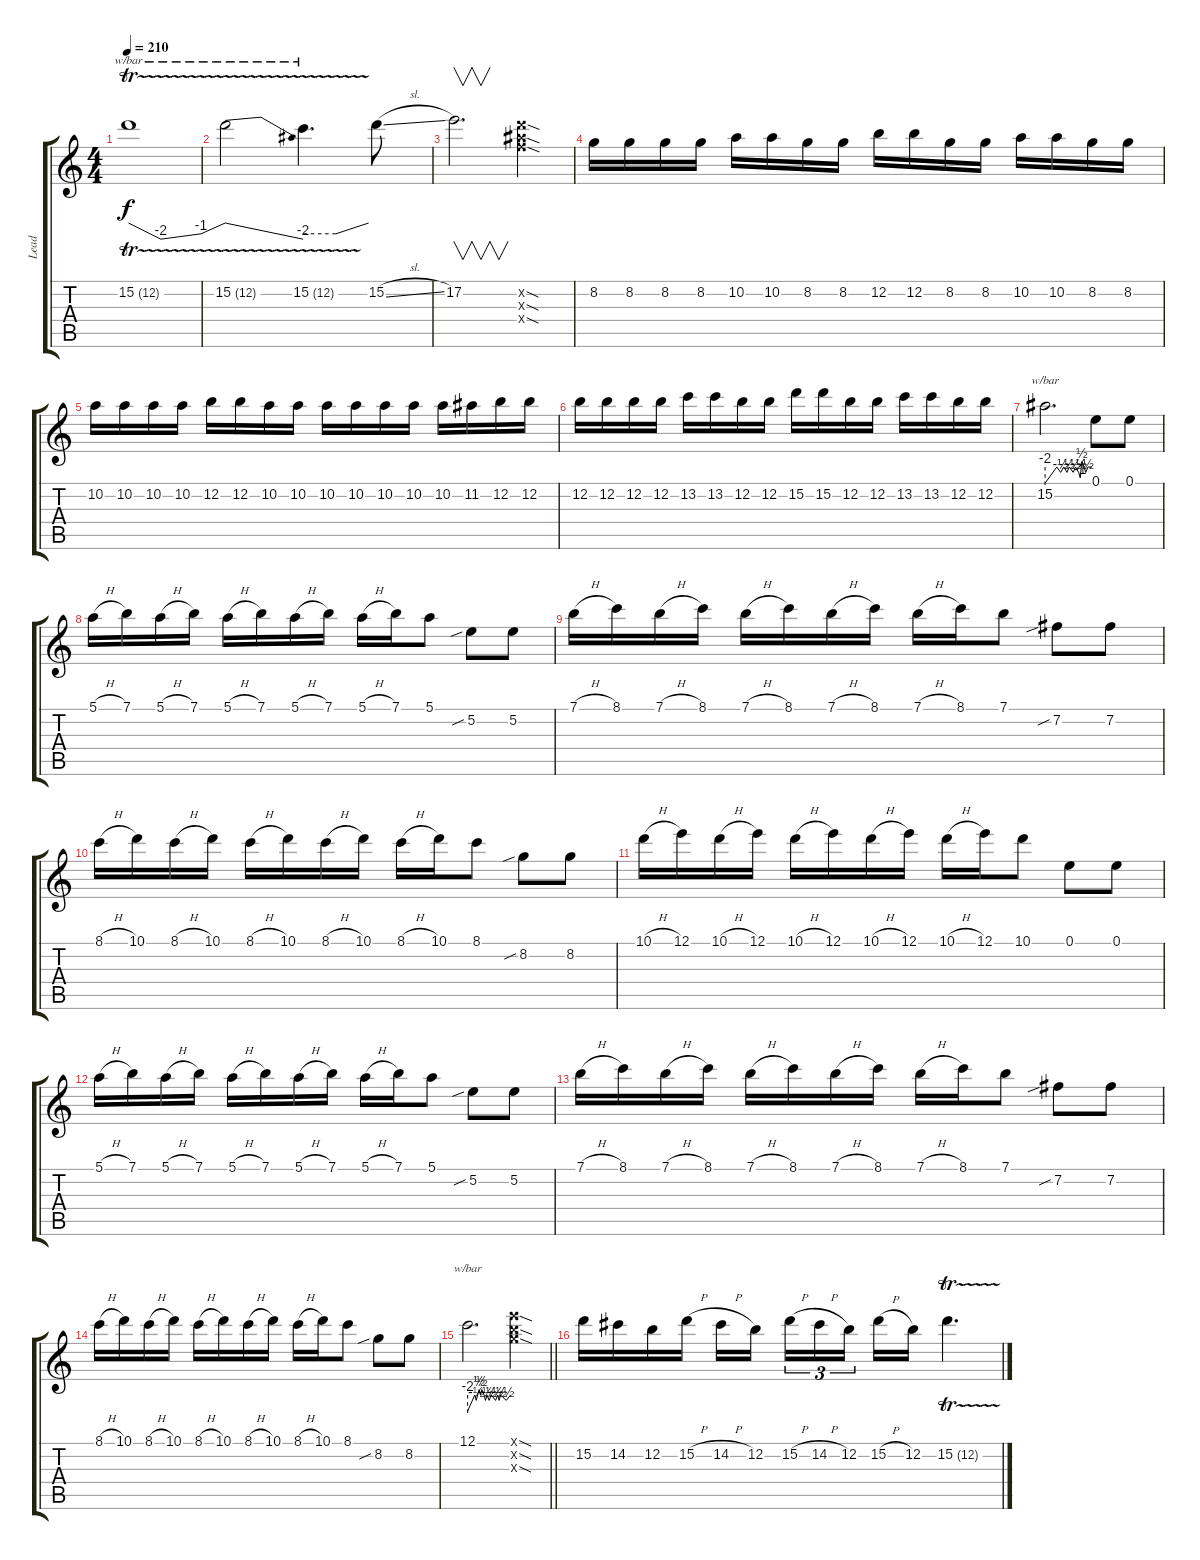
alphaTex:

\track ("Lead" "Lead") {instrument distortionguitar}
\staff {score tabs}
\tuning (E4 B3 G3 D3 A2 E2) {hide}
\ts (4 4)
\tempo 210
\clef g2
\ks c
15.2{tr (12 16)}.1{tbe (custom default 0 0 20 -8 45 -4 60 0) dy f} |
15.2{tr (12 16)}.2{tbe (dive default 0 0 60 -8)} 15.2{tr (12 16)}.4{d tbe (custom default 0 -4 30 -4 60 0)} 15.2{sl}.8 |
17.2.2{v d} (15.2{sod x} 15.3{sod x} 15.4{sod x}).4 |
8.2.16 8.2.16 8.2.16 8.2.16 10.2.16 10.2.16 8.2.16 8.2.16 12.2.16 12.2.16 8.2.16 8.2.16 10.2.16 10.2.16 8.2.16 8.2.16 |
10.2.16 10.2.16 10.2.16 10.2.16 12.2.16 12.2.16 10.2.16 10.2.16 10.2.16 10.2.16 10.2.16 10.2.16 10.2.16 11.2.16 12.2.16 12.2.16 |
12.2.16 12.2.16 12.2.16 12.2.16 13.2.16 13.2.16 12.2.16 12.2.16 15.2.16 15.2.16 12.2.16 12.2.16 13.2.16 13.2.16 12.2.16 12.2.16 |
15.2.2{d tbe (custom default 0 -8 15 0 20 -2 24 0 28 -2 31 0 36 -2 39 0 43 -2 45 -4 47 2 50 0 52 -2 55 0 60 0)} 0.1.8 0.1.8 |
5.1{h}.16 7.1.16 5.1{h}.16 7.1.16 5.1{h}.16 7.1.16 5.1{h}.16 7.1.16 5.1{h}.16 7.1.16 5.1.8 5.2{sib}.8 5.2.8 |
7.1{h}.16 8.1.16 7.1{h}.16 8.1.16 7.1{h}.16 8.1.16 7.1{h}.16 8.1.16 7.1{h}.16 8.1.16 7.1.8 7.2{sib}.8 7.2.8 |
8.1{h}.16 10.1.16 8.1{h}.16 10.1.16 8.1{h}.16 10.1.16 8.1{h}.16 10.1.16 8.1{h}.16 10.1.16 8.1.8 8.2{sib}.8 8.2.8 |
10.1{h}.16 12.1.16 10.1{h}.16 12.1.16 10.1{h}.16 12.1.16 10.1{h}.16 12.1.16 10.1{h}.16 12.1.16 10.1.8 0.1.8 0.1.8 |
5.1{h}.16 7.1.16 5.1{h}.16 7.1.16 5.1{h}.16 7.1.16 5.1{h}.16 7.1.16 5.1{h}.16 7.1.16 5.1.8 5.2{sib}.8 5.2.8 |
7.1{h}.16 8.1.16 7.1{h}.16 8.1.16 7.1{h}.16 8.1.16 7.1{h}.16 8.1.16 7.1{h}.16 8.1.16 7.1.8 7.2{sib}.8 7.2.8 |
8.1{h}.16 10.1.16 8.1{h}.16 10.1.16 8.1{h}.16 10.1.16 8.1{h}.16 10.1.16 8.1{h}.16 10.1.16 8.1.8 8.2{sib}.8 8.2.8 |
\barLineRight lightlight
12.1.2{d tbe (custom default 0 -8 10 0 12 -2 14 0 16 2 18 0 20 2 23 0 25 -2 27 0 30 -2 33 0 39 -2 42 0 44 -2 46 0 54 -2 60 0)} (12.1{sod x} 12.2{sod x} 12.3{sod x}).4 |
15.2.16 14.2.16 12.2.16 15.2{h}.16 14.2{h}.16 12.2.16{beam splitsecondary} 15.2{h}.16{tu (3 2)} 14.2{h}.16{tu (3 2)} 12.2.16{tu (3 2)} 15.2{h}.16 12.2.16 15.2{tr (12 16)}.4{d}
